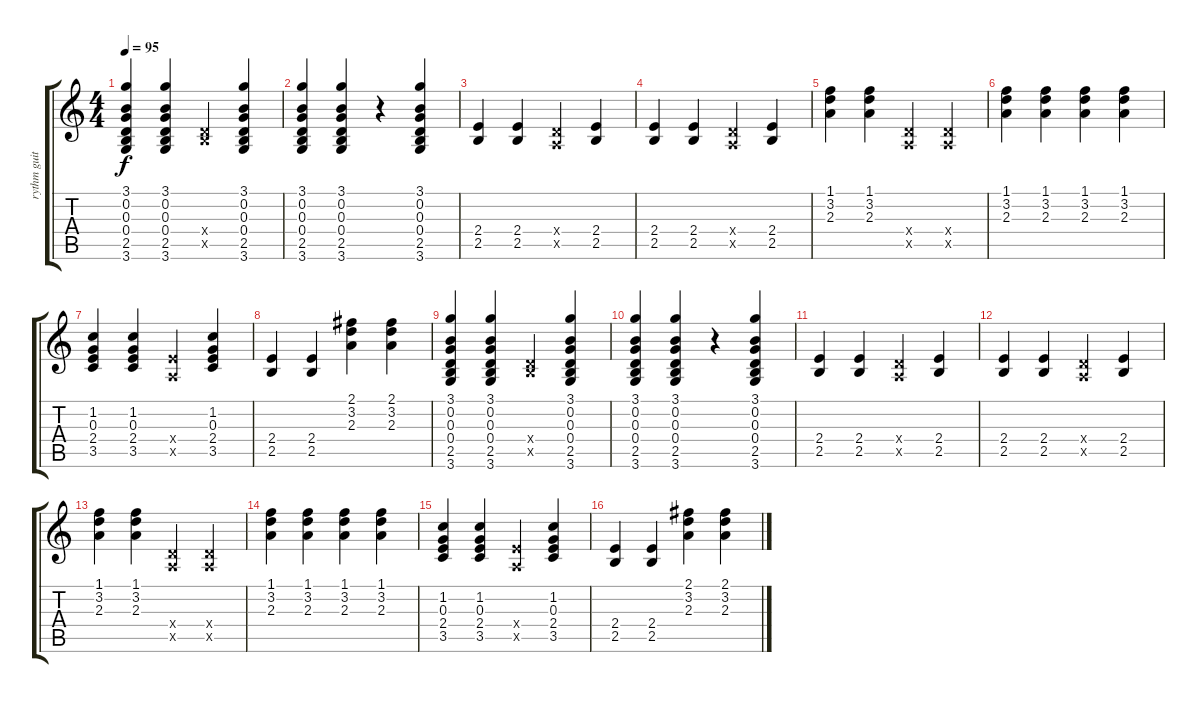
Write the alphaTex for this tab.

\track ("rythm guitar" "rythm guit") {instrument acousticguitarsteel}
\staff {score tabs}
\tuning (E4 B3 G3 D3 A2 E2) {hide}
\ts (4 4)
\tempo 95
\clef g2
\ks c
(3.1 0.2 0.3 0.4 2.5 3.6).4{dy f} (3.1 0.2 0.3 0.4 2.5 3.6).4 (0.4{x} 2.5{x}).4 (3.1 0.2 0.3 0.4 2.5 3.6).4 |
(3.1 0.2 0.3 0.4 2.5 3.6).4 (3.1 0.2 0.3 0.4 2.5 3.6).4 r.4 (3.1 0.2 0.3 0.4 2.5 3.6).4 |
(2.4 2.5).4 (2.4 2.5).4 (0.4{x} 0.5{x}).4 (2.4 2.5).4 |
(2.4 2.5).4 (2.4 2.5).4 (0.4{x} 0.5{x}).4 (2.4 2.5).4 |
(1.1 3.2 2.3).4 (1.1 3.2 2.3).4 (0.4{x} 0.5{x}).4 (0.4{x} 0.5{x}).4 |
(1.1 3.2 2.3).4 (1.1 3.2 2.3).4 (1.1 3.2 2.3).4 (1.1 3.2 2.3).4 |
(1.2 0.3 2.4 3.5).4 (1.2 0.3 2.4 3.5).4 (2.4{x} 0.5{x}).4 (1.2 0.3 2.4 3.5).4 |
(2.4 2.5).4 (2.4 2.5).4 (2.1 3.2 2.3).4 (2.1 3.2 2.3).4 |
(3.1 0.2 0.3 0.4 2.5 3.6).4 (3.1 0.2 0.3 0.4 2.5 3.6).4 (0.4{x} 2.5{x}).4 (3.1 0.2 0.3 0.4 2.5 3.6).4 |
(3.1 0.2 0.3 0.4 2.5 3.6).4 (3.1 0.2 0.3 0.4 2.5 3.6).4 r.4 (3.1 0.2 0.3 0.4 2.5 3.6).4 |
(2.4 2.5).4 (2.4 2.5).4 (0.4{x} 0.5{x}).4 (2.4 2.5).4 |
(2.4 2.5).4 (2.4 2.5).4 (0.4{x} 0.5{x}).4 (2.4 2.5).4 |
(1.1 3.2 2.3).4 (1.1 3.2 2.3).4 (0.4{x} 0.5{x}).4 (0.4{x} 0.5{x}).4 |
(1.1 3.2 2.3).4 (1.1 3.2 2.3).4 (1.1 3.2 2.3).4 (1.1 3.2 2.3).4 |
(1.2 0.3 2.4 3.5).4 (1.2 0.3 2.4 3.5).4 (2.4{x} 0.5{x}).4 (1.2 0.3 2.4 3.5).4 |
(2.4 2.5).4 (2.4 2.5).4 (2.1 3.2 2.3).4 (2.1 3.2 2.3).4
